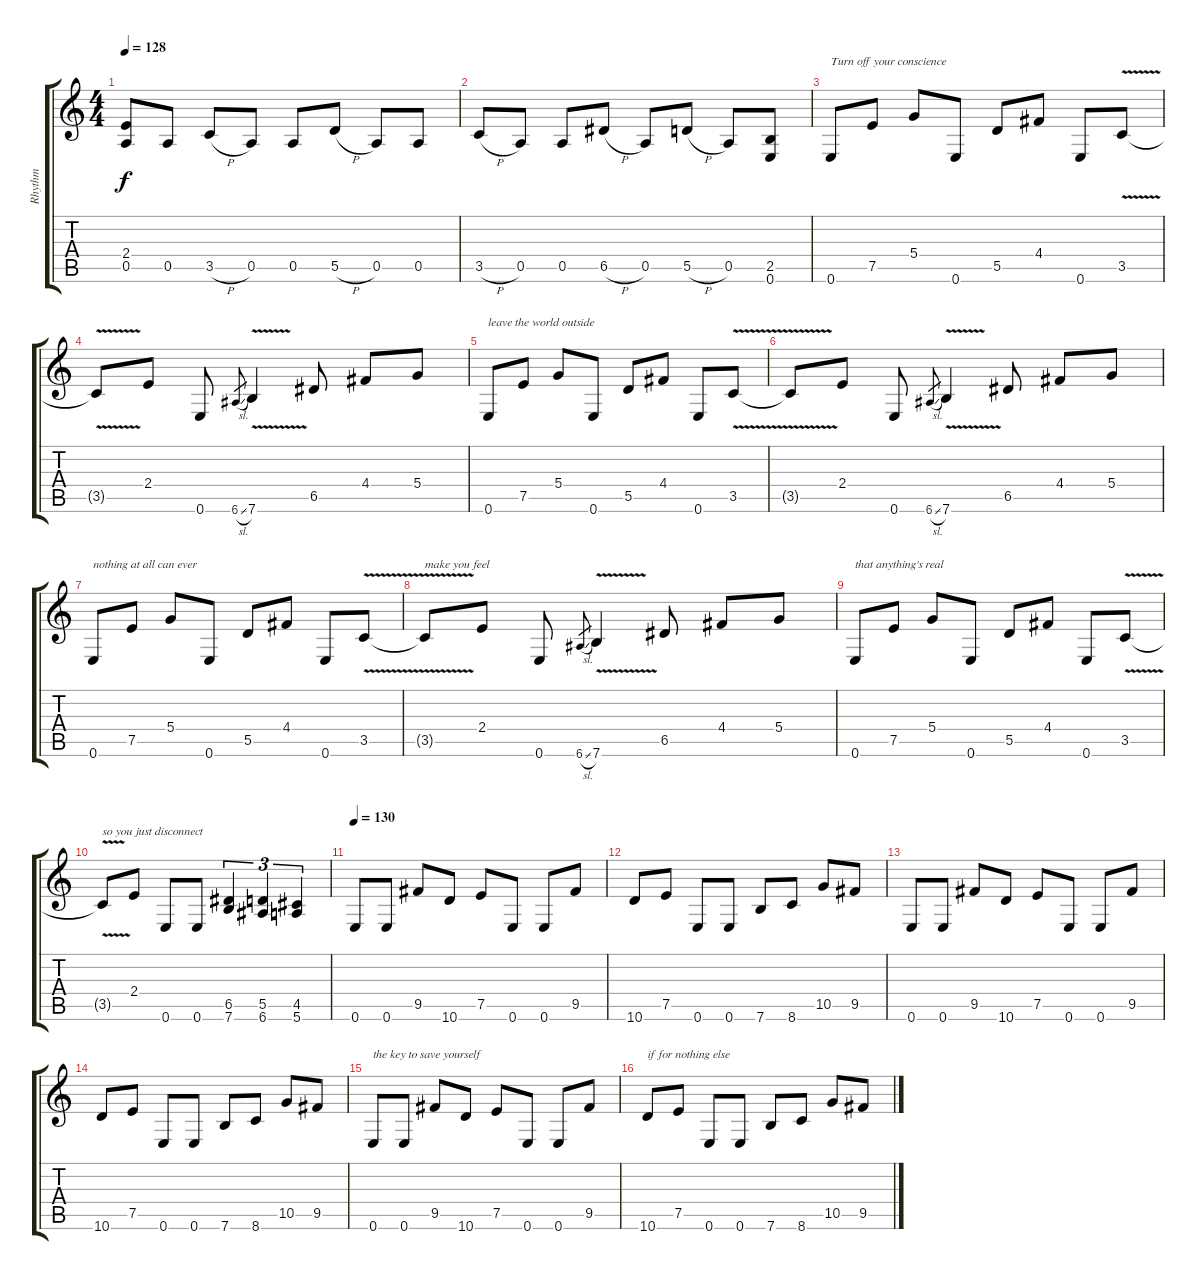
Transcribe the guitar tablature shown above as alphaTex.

\track ("Rhythm" "Rhythm") {instrument distortionguitar}
\staff {score tabs}
\tuning (E4 B3 G3 D3 A2 E2) {hide}
\ts (4 4)
\tempo 128
\clef g2
\ks c
(2.4{t} 0.5{t}).8{dy f} 0.5.8 3.5{h}.8 0.5.8 0.5.8 5.5{h}.8 0.5.8 0.5.8 |
3.5{h}.8 0.5.8 0.5.8 6.5{h}.8 0.5.8 5.5{h}.8 0.5.8 (2.5 0.6).8 |
0.6.8{txt "Turn off your conscience"} 7.5.8 5.4.8 0.6.8 5.5.8 4.4.8 0.6.8 3.5{v}.8 |
3.5{t}.8 2.4.8 0.6.8 6.6{sl}.8{gr} 7.6{v}.4 6.5.8 4.4.8 5.4.8 |
0.6.8{txt "leave the world outside"} 7.5.8 5.4.8 0.6.8 5.5.8 4.4.8 0.6.8 3.5{v}.8 |
3.5{t}.8 2.4.8 0.6.8 6.6{sl}.8{gr} 7.6{v}.4 6.5.8 4.4.8 5.4.8 |
0.6.8{txt "nothing at all can ever"} 7.5.8 5.4.8 0.6.8 5.5.8 4.4.8 0.6.8 3.5{v}.8 |
3.5{t}.8{txt "make you feel"} 2.4.8 0.6.8 6.6{sl}.8{gr} 7.6{v}.4 6.5.8 4.4.8 5.4.8 |
0.6.8{txt "that anything's real"} 7.5.8 5.4.8 0.6.8 5.5.8 4.4.8 0.6.8 3.5{v}.8 |
3.5{t}.8{txt "so you just disconnect"} 2.4.8 0.6.8 0.6.8 (6.5 7.6).4{tu (3 2)} (5.5 6.6).4{tu (3 2)} (4.5 5.6).4{tu (3 2)} |
\tempo 130
0.6.8 0.6.8 9.5.8 10.6.8 7.5.8 0.6.8 0.6.8 9.5.8 |
10.6.8 7.5.8 0.6.8 0.6.8 7.6.8 8.6.8 10.5.8 9.5.8 |
0.6.8 0.6.8 9.5.8 10.6.8 7.5.8 0.6.8 0.6.8 9.5.8 |
10.6.8 7.5.8 0.6.8 0.6.8 7.6.8 8.6.8 10.5.8 9.5.8 |
0.6.8{txt "the key to save yourself"} 0.6.8 9.5.8 10.6.8 7.5.8 0.6.8 0.6.8 9.5.8 |
10.6.8{txt "if for nothing else"} 7.5.8 0.6.8 0.6.8 7.6.8 8.6.8 10.5.8 9.5.8
